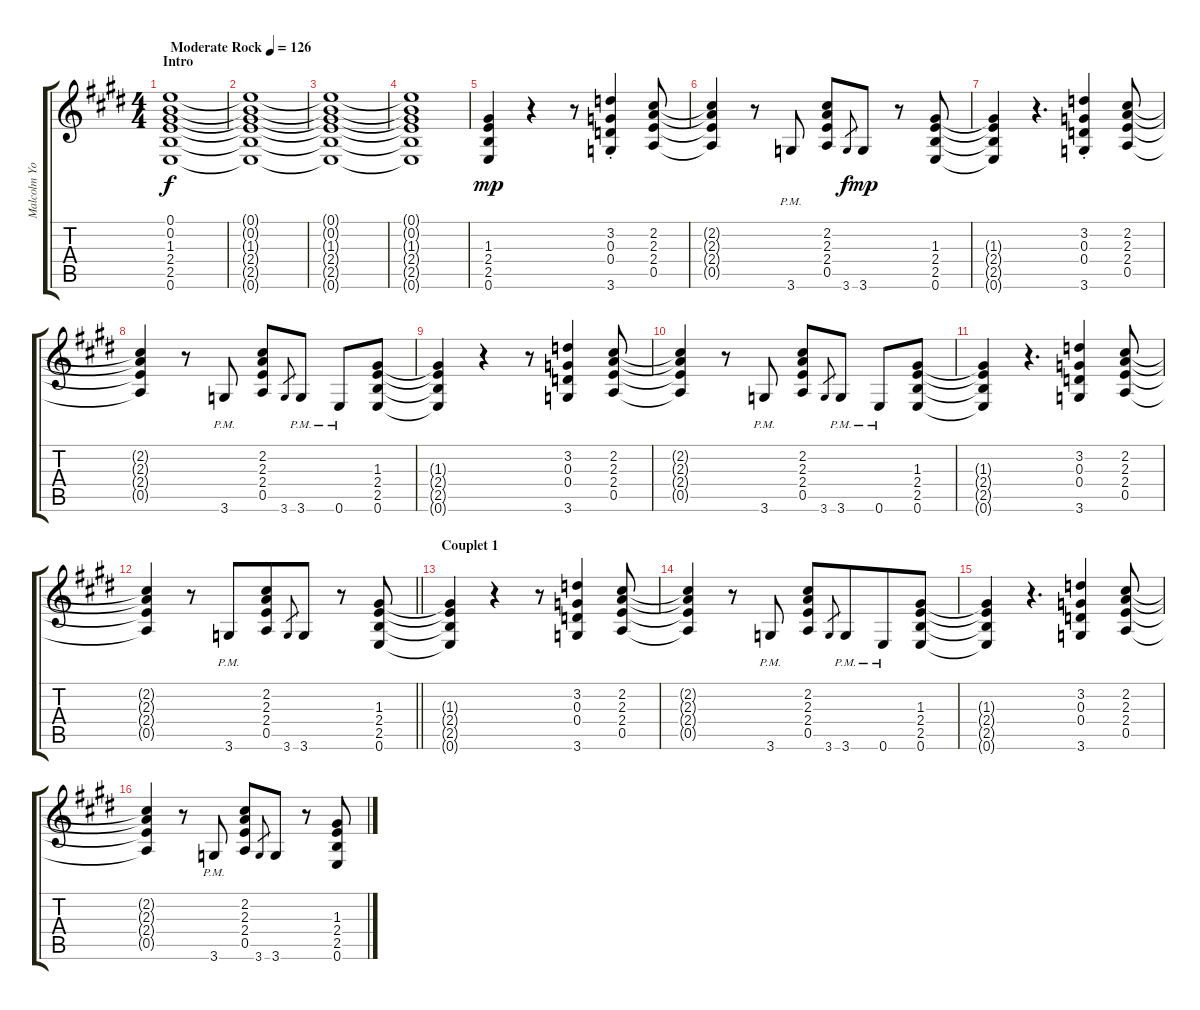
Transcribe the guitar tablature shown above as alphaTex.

\track ("Malcolm Young (et Angus Young)" "Malcolm Yo") {instrument overdrivenguitar}
\staff {score tabs}
\tuning (E4 B3 G3 D3 A2 E2) {hide}
\ts (4 4)
\section ("" "Intro")
\tempo (126 "Moderate Rock")
\clef g2
\ks e
(0.1 0.2 1.3 2.4 2.5 0.6).1{dy f instrument overdrivenguitar} |
(0.1{t} 0.2{t} 1.3{t} 2.4{t} 2.5{t} 0.6{t}).1 |
(0.1{t} 0.2{t} 1.3{t} 2.4{t} 2.5{t} 0.6{t}).1 |
(0.1{t} 0.2{t} 1.3{t} 2.4{t} 2.5{t} 0.6{t}).1 |
(1.3 2.4 2.5 0.6).4{dy mp} r.4 r.8 (3.2 0.3{st} 0.4 3.6).4 (2.2 2.3 2.4 0.5).8 |
(2.2{t} 2.3{t} 2.4{t} 0.5{t}).4 r.8 3.6{pm}.8 (2.2 2.3 2.4 0.5).8 3.6.8{gr dy f} 3.6.8{dy mp} r.8 (1.3 2.4 2.5 0.6).8 |
(1.3{t} 2.4{t} 2.5{t} 0.6{t}).4 r.4{d} (3.2{st} 0.3 0.4 3.6).4 (2.2 2.3 2.4 0.5).8 |
(2.2{t} 2.3{t} 2.4{t} 0.5{t}).4 r.8 3.6{pm}.8 (2.2 2.3 2.4 0.5).8 3.6.8{gr} 3.6{pm}.8 0.6{pm}.8 (1.3 2.4 2.5 0.6).8 |
(1.3{t} 2.4{t} 2.5{t} 0.6{t}).4 r.4 r.8 (3.2 0.3 0.4 3.6).4 (2.2 2.3 2.4 0.5).8 |
(2.2{t} 2.3{t} 2.4{t} 0.5{t}).4 r.8 3.6{pm}.8 (2.2 2.3 2.4 0.5).8 3.6.8{gr} 3.6{pm}.8 0.6{pm}.8 (1.3 2.4 2.5 0.6).8 |
(1.3{t} 2.4{t} 2.5{t} 0.6{t}).4 r.4{d} (3.2 0.3 0.4 3.6).4 (2.2 2.3 2.4 0.5).8 |
\barLineRight lightlight
(2.2{t} 2.3{t} 2.4{t} 0.5{t}).4 r.8 3.6{pm}.8{beam merge} (2.2 2.3 2.4 0.5).8 3.6.8{gr} 3.6.8 r.8 (1.3 2.4 2.5 0.6).8 |
\section ("" "Couplet 1")
(1.3{t} 2.4{t} 2.5{t} 0.6{t}).4 r.4 r.8 (3.2 0.3 0.4 3.6).4 (2.2 2.3 2.4 0.5).8 |
(2.2{t} 2.3{t} 2.4{t} 0.5{t}).4 r.8 3.6{pm}.8 (2.2 2.3 2.4 0.5).8 3.6.8{gr} 3.6{pm}.8{beam merge} 0.6{pm}.8 (1.3 2.4 2.5 0.6).8 |
(1.3{t} 2.4{t} 2.5{t} 0.6{t}).4 r.4{d} (3.2 0.3 0.4 3.6).4 (2.2 2.3 2.4 0.5).8 |
(2.2{t} 2.3{t} 2.4{t} 0.5{t}).4 r.8 3.6{pm}.8 (2.2 2.3 2.4 0.5).8 3.6.8{gr} 3.6.8 r.8 (1.3 2.4 2.5 0.6).8
